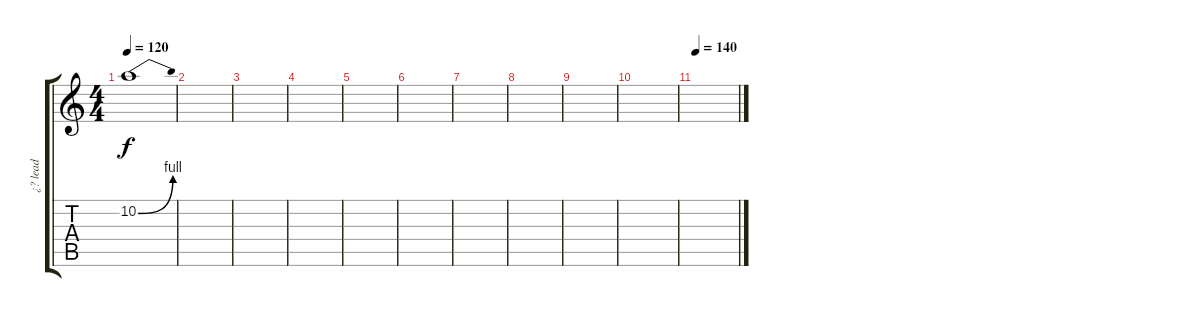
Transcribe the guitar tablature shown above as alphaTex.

\track ("¿? lead" "¿? lead") {instrument distortionguitar}
\staff {score tabs}
\tuning (E4 B3 G3 D3 A2 E2) {hide}
\ts (4 4)
\tempo 120
\clef g2
\ks c
10.2{be (bend 0 0 60 4)}.1{dy f} |
|
|
|
|
|
|
|
|
|
\tempo 140
